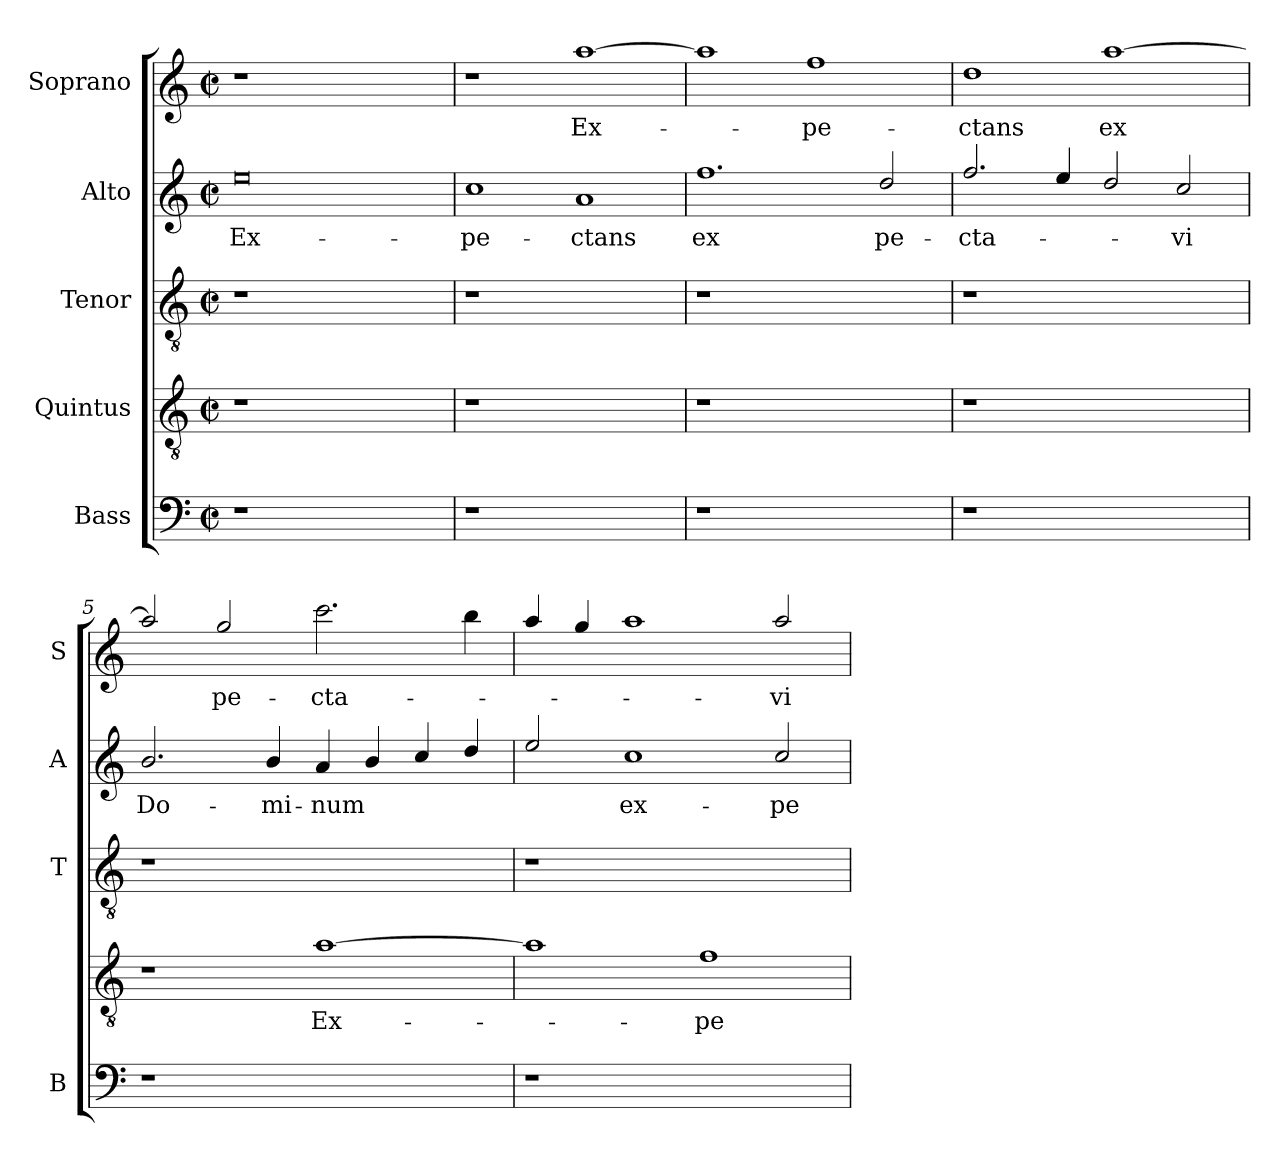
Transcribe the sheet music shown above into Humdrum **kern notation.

**kern	**kern	**text	**kern	**kern	**text	**kern	**text
*part5	*part4	*part4	*part3	*part2	*part2	*part1	*part1
*staff5	*staff4	*staff4	*staff3	*staff2	*staff2	*staff1	*staff1
*I"Bass	*I"Quintus	*	*I"Tenor	*I"Alto	*	*I"Soprano	*
*I'B	*	*	*I'T	*I'A	*	*I'S	*
*clefF4	*clefGv2	*	*clefGv2	*clefG2	*	*clefG2	*
*ITrd7c12	*ITrd7c12	*	*ITrd7c12	*ITrd7c12	*	*ITrd7c12	*
*k[]	*k[]	*	*k[]	*k[]	*	*k[]	*
*C:	*C:	*	*C:	*C:	*	*C:	*
*M2/2	*M2/2	*	*M2/2	*M2/2	*	*M2/2	*
*met(c|)	*met(c|)	*	*met(c|)	*met(c|)	*	*met(c|)	*
*MM200	*MM200	*	*MM200	*MM200	*	*MM200	*
=1	=1	=1	=1	=1	=1	=1	=1
!	!	!	!	!	!LO:LY:b	!	!
1r	1r	.	1r	0e	Ex-	1r	.
1ryy	1ryy	.	1ryy	.	.	1ryy	.
=2	=2	=2	=2	=2	=2	=2	=2
!	!	!	!	!	!LO:LY:b	!	!
1r	1r	.	1r	1c	-pe-	1r	.
!	!	!	!	!	!LO:LY:b	!	!LO:LY:b
1ryy	1ryy	.	1ryy	1A	-ctans	[1a	Ex-
=3	=3	=3	=3	=3	=3	=3	=3
!	!	!	!	!	!LO:LY:b	!	!
1r	1r	.	1r	1.f	ex	1a]	.
!	!	!	!	!	!	!	!LO:LY:b
1ryy	1ryy	.	1ryy	.	.	1f	-pe-
!	!	!	!	!	!LO:LY:b	!	!
.	.	.	.	2d/	pe-	.	.
=4	=4	=4	=4	=4	=4	=4	=4
!	!	!	!	!	!LO:LY:b	!	!LO:LY:b
1r	1r	.	1r	2.f/	-cta-	1d	-ctans
.	.	.	.	4e/	.	.	.
!	!	!	!	!	!	!	!LO:LY:b
1ryy	1ryy	.	1ryy	2d/	.	[1a	ex
!	!	!	!	!	!LO:LY:b	!	!
.	.	.	.	2c/	-vi	.	.
=5	=5	=5	=5	=5	=5	=5	=5
!	!	!	!	!	!LO:LY:b	!	!
1r	1r	.	1r	2.B/	Do-	2a/]	.
!	!	!	!	!	!	!	!LO:LY:b
.	.	.	.	.	.	2g/	pe-
!	!	!	!	!	!LO:LY:b	!	!
.	.	.	.	4B/	-mi-	.	.
!	!	!LO:LY:b	!	!	!LO:LY:b	!	!LO:LY:b
1ryy	[1A	Ex-	1ryy	4A/	-num	2.cc\	-cta-
.	.	.	.	4B/	.	.	.
.	.	.	.	4c/	.	.	.
.	.	.	.	4d/	.	4b\	.
!!LO:LB:g=z
=6	=6	=6	=6	=6	=6	=6	=6
1r	1A]	.	1r	2e/	.	4a/	.
.	.	.	.	.	.	4g/	.
!	!	!	!	!	!LO:LY:b	!	!
.	.	.	.	1c	ex-	1a	.
!	!	!LO:LY:b	!	!	!	!	!
1ryy	1F	-pe-	1ryy	.	.	.	.
!	!	!	!	!	!LO:LY:b	!	!LO:LY:b
.	.	.	.	2c/	-pe-	2a/	-vi
=	=	=	=	=	=	=	=
*-	*-	*-	*-	*-	*-	*-	*-
